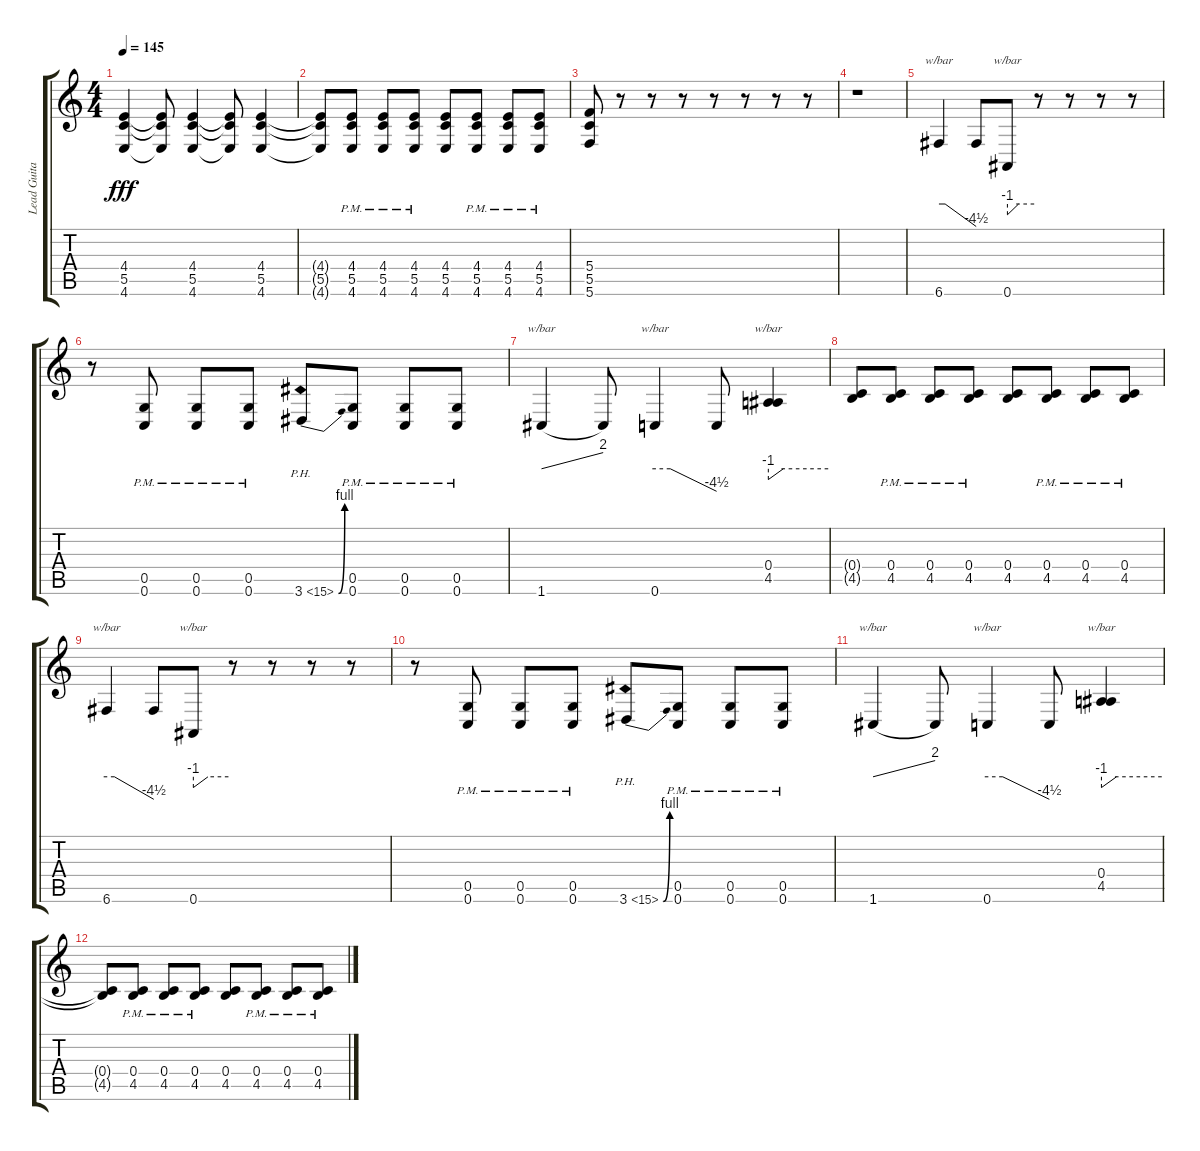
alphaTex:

\track ("Lead Guitar" "Lead Guita") {instrument overdrivenguitar}
\staff {score tabs}
\tuning (D4 A3 F3 C3 G2 C2) {hide}
\ts (4 4)
\tempo 145
\clef g2
\ks c
(4.4 5.5 4.6).4{dy fff} (4.4{t} 5.5{t} 4.6{t}).8 (4.4 5.5 4.6).4 (4.4{t} 5.5{t} 4.6{t}).8 (4.4 5.5 4.6).4 |
(4.4{t} 5.5{t} 4.6{t}).8 (4.4{pm} 5.5{pm} 4.6{pm}).8 (4.4{pm} 5.5{pm} 4.6{pm}).8 (4.4{pm} 5.5{pm} 4.6{pm}).8 (4.4 5.5 4.6).8 (4.4{pm} 5.5{pm} 4.6{pm}).8 (4.4{pm} 5.5{pm} 4.6{pm}).8 (4.4{pm} 5.5{pm} 4.6{pm}).8 |
(5.4 5.5 5.6).8 r.8 r.8 r.8 r.8 r.8 r.8 r.8 |
r.1 |
6.6.4{tbe (custom default 0 0 10 0 60 -18)} 6.6{t}.8 0.6.8{tbe (custom default 0 -4 25 0 60 0)} r.8 r.8 r.8 r.8 |
r.8 (0.5{pm} 0.6{pm}).8 (0.5{pm} 0.6{pm}).8 (0.5{pm} 0.6{pm}).8 3.6{be (bend 0 0 60 4) ph 12}.8 (0.5{pm} 0.6{pm}).8 (0.5{pm} 0.6{pm}).8 (0.5{pm} 0.6{pm}).8 |
1.6.4{tbe (dive default 0 0 60 8)} 1.6{t}.8 0.6.4{tbe (custom default 0 0 15 0 60 -18)} 0.6{t}.8 (0.4 4.5).4{tbe (custom default 0 -4 15 0 60 0)} |
(0.4{t} 4.5{t}).8 (0.4{pm} 4.5{pm}).8 (0.4{pm} 4.5{pm}).8 (0.4{pm} 4.5{pm}).8 (0.4 4.5).8 (0.4{pm} 4.5{pm}).8 (0.4{pm} 4.5{pm}).8 (0.4{pm} 4.5{pm}).8 |
6.6.4{tbe (custom default 0 0 10 0 60 -18)} 6.6{t}.8 0.6.8{tbe (custom default 0 -4 25 0 60 0)} r.8 r.8 r.8 r.8 |
r.8 (0.5{pm} 0.6{pm}).8 (0.5{pm} 0.6{pm}).8 (0.5{pm} 0.6{pm}).8 3.6{be (bend 0 0 60 4) ph 12}.8 (0.5{pm} 0.6{pm}).8 (0.5{pm} 0.6{pm}).8 (0.5{pm} 0.6{pm}).8 |
1.6.4{tbe (dive default 0 0 60 8)} 1.6{t}.8 0.6.4{tbe (custom default 0 0 15 0 60 -18)} 0.6{t}.8 (0.4 4.5).4{tbe (custom default 0 -4 15 0 60 0)} |
(0.4{t} 4.5{t}).8 (0.4{pm} 4.5{pm}).8 (0.4{pm} 4.5{pm}).8 (0.4{pm} 4.5{pm}).8 (0.4 4.5).8 (0.4{pm} 4.5{pm}).8 (0.4{pm} 4.5{pm}).8 (0.4{pm} 4.5{pm}).8
